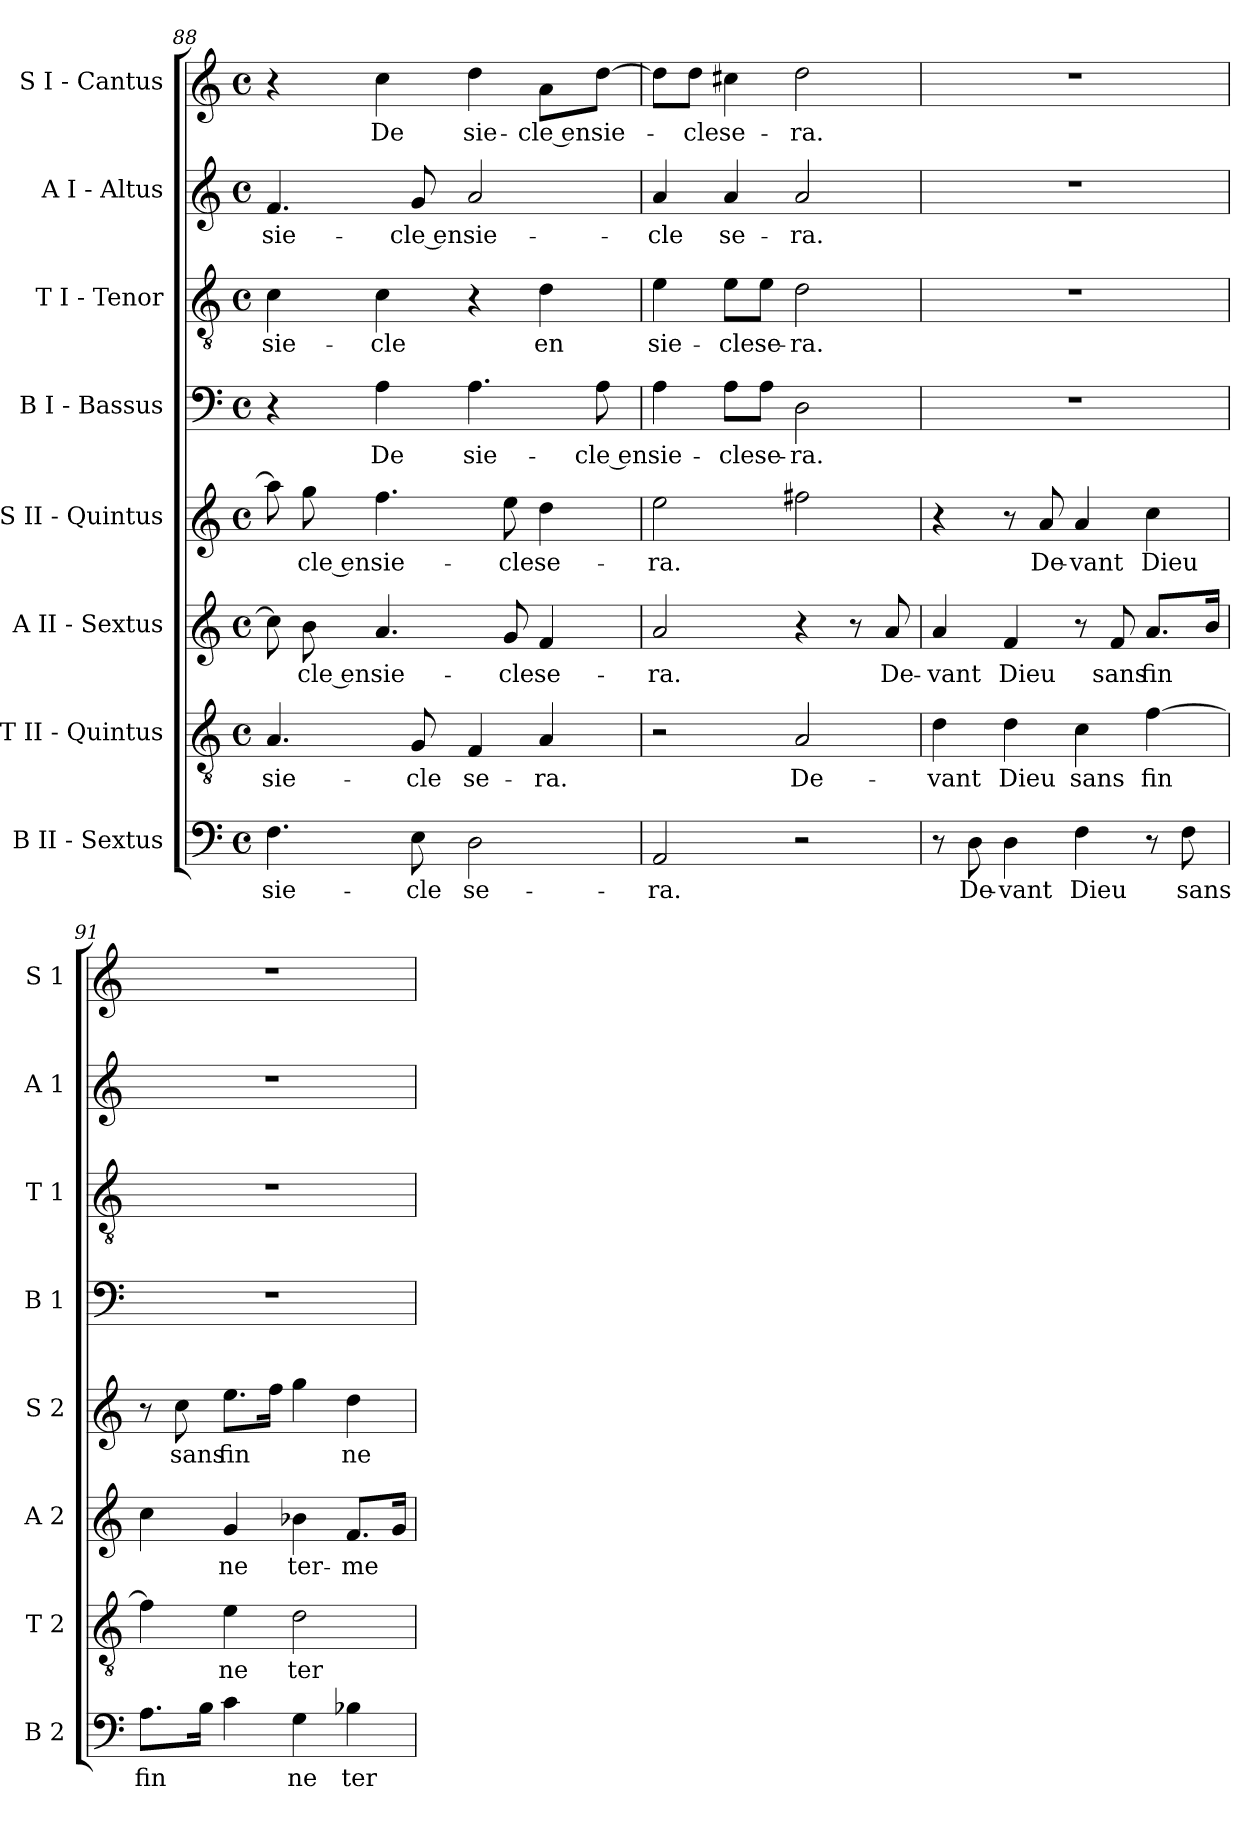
**kern	**text	**kern	**text	**kern	**text	**kern	**text	**kern	**text	**kern	**text	**kern	**text	**kern	**text
*part8	*part8	*part7	*part7	*part6	*part6	*part5	*part5	*part4	*part4	*part3	*part3	*part2	*part2	*part1	*part1
*staff8	*staff8	*staff7	*staff7	*staff6	*staff6	*staff5	*staff5	*staff4	*staff4	*staff3	*staff3	*staff2	*staff2	*staff1	*staff1
*I"B II - Sextus	*	*I"T II - Quintus	*	*I"A II - Sextus	*	*I"S II - Quintus	*	*I"B I - Bassus	*	*I"T I - Tenor	*	*I"A I - Altus	*	*I"S I - Cantus	*
*I'B 2	*	*I'T 2	*	*I'A 2	*	*I'S 2	*	*I'B 1	*	*I'T 1	*	*I'A 1	*	*I'S 1	*
*clefF4	*	*clefGv2	*	*clefG2	*	*clefG2	*	*clefF4	*	*clefGv2	*	*clefG2	*	*clefG2	*
*k[]	*	*k[]	*	*k[]	*	*k[]	*	*k[]	*	*k[]	*	*k[]	*	*k[]	*
*C:	*	*C:	*	*C:	*	*C:	*	*C:	*	*C:	*	*C:	*	*C:	*
*M4/4	*	*M4/4	*	*M4/4	*	*M4/4	*	*M4/4	*	*M4/4	*	*M4/4	*	*M4/4	*
*met(c)	*	*met(c)	*	*met(c)	*	*met(c)	*	*met(c)	*	*met(c)	*	*met(c)	*	*met(c)	*
=88	=88	=88	=88	=88	=88	=88	=88	=88	=88	=88	=88	=88	=88	=88	=88
!	!LO:LY:b	!	!LO:LY:b	!	!	!	!	!	!	!	!LO:LY:b	!	!LO:LY:b	!	!
4.F\	sie-	4.A/	sie-	8cc\]	.	8aa\]	.	4r	.	4c\	sie-	4.f/	sie-	4r	.
!	!	!	!	!	!LO:LY:b	!	!LO:LY:b	!	!	!	!	!	!	!	!
.	.	.	.	8b\	-cle en	8gg\	-cle en	.	.	.	.	.	.	.	.
!	!	!	!	!	!LO:LY:b	!	!LO:LY:b	!	!LO:LY:b	!	!LO:LY:b	!	!	!	!LO:LY:b
.	.	.	.	4.a/	sie-	4.ff\	sie-	4A\	De	4c\	-cle	.	.	4cc\	De
!	!LO:LY:b	!	!LO:LY:b	!	!	!	!	!	!	!	!	!	!LO:LY:b	!	!
8E\	-cle	8G/	-cle	.	.	.	.	.	.	.	.	8g/	-cle en	.	.
!	!LO:LY:b	!	!LO:LY:b	!	!	!	!	!	!LO:LY:b	!	!	!	!LO:LY:b	!	!LO:LY:b
2D\	se-	4F/	se-	.	.	.	.	4.A\	sie-	4r	.	2a/	sie-	4dd\	sie-
!	!	!	!	!	!LO:LY:b	!	!LO:LY:b	!	!	!	!	!	!	!	!
.	.	.	.	8g/	-cle	8ee\	-cle	.	.	.	.	.	.	.	.
!	!	!	!LO:LY:b	!	!LO:LY:b	!	!LO:LY:b	!	!	!	!LO:LY:b	!	!	!	!LO:LY:b
.	.	4A/	-ra.	4f/	se-	4dd\	se-	.	.	4d\	en	.	.	8a\L	-cle en
!	!	!	!	!	!	!	!	!	!LO:LY:b	!	!	!	!	!	!LO:LY:b
.	.	.	.	.	.	.	.	8A\	-cle en	.	.	.	.	[8dd\J	sie-
!!LO:LB:g=z
=89	=89	=89	=89	=89	=89	=89	=89	=89	=89	=89	=89	=89	=89	=89	=89
!	!LO:LY:b	!	!	!	!LO:LY:b	!	!LO:LY:b	!	!LO:LY:b	!	!LO:LY:b	!	!LO:LY:b	!	!
2AA/	-ra.	2r	.	2a/	-ra.	2ee\	-ra.	4A\	sie-	4e\	sie-	4a/	-cle	8dd\L]	.
!	!	!	!	!	!	!	!	!	!	!	!	!	!	!	!LO:LY:b
.	.	.	.	.	.	.	.	.	.	.	.	.	.	8dd\J	-cle
!	!	!	!	!	!	!	!	!	!LO:LY:b	!	!LO:LY:b	!	!LO:LY:b	!	!LO:LY:b
.	.	.	.	.	.	.	.	8A\L	-cle	8e\L	-cle	4a/	se-	4cc#X\	se-
!	!	!	!	!	!	!	!	!	!LO:LY:b	!	!LO:LY:b	!	!	!	!
.	.	.	.	.	.	.	.	8A\J	se-	8e\J	se-	.	.	.	.
!	!	!	!LO:LY:b	!	!	!	!	!	!LO:LY:b	!	!LO:LY:b	!	!LO:LY:b	!	!LO:LY:b
2r	.	2A/	De-	4r	.	2ff#X\	.	2D\	-ra.	2d\	-ra.	2a/	-ra.	2dd\	-ra.
.	.	.	.	8r	.	.	.	.	.	.	.	.	.	.	.
!	!	!	!	!	!LO:LY:b	!	!	!	!	!	!	!	!	!	!
.	.	.	.	8a/	De-	.	.	.	.	.	.	.	.	.	.
=90	=90	=90	=90	=90	=90	=90	=90	=90	=90	=90	=90	=90	=90	=90	=90
!	!	!	!LO:LY:b	!	!LO:LY:b	!	!	!	!	!	!	!	!	!	!
8r	.	4d\	-vant	4a/	-vant	4r	.	1r	.	1r	.	1r	.	1r	.
!	!LO:LY:b	!	!	!	!	!	!	!	!	!	!	!	!	!	!
8D\	De-	.	.	.	.	.	.	.	.	.	.	.	.	.	.
!	!LO:LY:b	!	!LO:LY:b	!	!LO:LY:b	!	!	!	!	!	!	!	!	!	!
4D\	-vant	4d\	Dieu	4f/	Dieu	8r	.	.	.	.	.	.	.	.	.
!	!	!	!	!	!	!	!LO:LY:b	!	!	!	!	!	!	!	!
.	.	.	.	.	.	8a/	De-	.	.	.	.	.	.	.	.
!	!LO:LY:b	!	!LO:LY:b	!	!	!	!LO:LY:b	!	!	!	!	!	!	!	!
4F\	Dieu	4c\	sans	8r	.	4a/	-vant	.	.	.	.	.	.	.	.
!	!	!	!	!	!LO:LY:b	!	!	!	!	!	!	!	!	!	!
.	.	.	.	8f/	sans	.	.	.	.	.	.	.	.	.	.
!	!	!	!LO:LY:b	!	!LO:LY:b	!	!LO:LY:b	!	!	!	!	!	!	!	!
8r	.	[4f\	fin	8.a/L	fin	4cc\	Dieu	.	.	.	.	.	.	.	.
!	!LO:LY:b	!	!	!	!	!	!	!	!	!	!	!	!	!	!
8F\	sans	.	.	.	.	.	.	.	.	.	.	.	.	.	.
.	.	.	.	16b/Jk	.	.	.	.	.	.	.	.	.	.	.
=91	=91	=91	=91	=91	=91	=91	=91	=91	=91	=91	=91	=91	=91	=91	=91
!	!LO:LY:b	!	!	!	!	!	!	!	!	!	!	!	!	!	!
8.A\L	fin	4f\]	.	4cc\	.	8r	.	1r	.	1r	.	1r	.	1r	.
!	!	!	!	!	!	!	!LO:LY:b	!	!	!	!	!	!	!	!
.	.	.	.	.	.	8cc\	sans	.	.	.	.	.	.	.	.
16B\Jk	.	.	.	.	.	.	.	.	.	.	.	.	.	.	.
!	!	!	!LO:LY:b	!	!LO:LY:b	!	!LO:LY:b	!	!	!	!	!	!	!	!
4c\	.	4e\	ne	4g/	ne	8.ee\L	fin	.	.	.	.	.	.	.	.
.	.	.	.	.	.	16ff\Jk	.	.	.	.	.	.	.	.	.
!	!LO:LY:b	!	!LO:LY:b	!	!LO:LY:b	!	!	!	!	!	!	!	!	!	!
4G\	ne	2d\	ter-	4b-X\	ter-	4gg\	.	.	.	.	.	.	.	.	.
!	!LO:LY:b	!	!	!	!LO:LY:b	!	!LO:LY:b	!	!	!	!	!	!	!	!
4B-X\	ter-	.	.	8.f/L	-me	4dd\	ne	.	.	.	.	.	.	.	.
.	.	.	.	16g/Jk	.	.	.	.	.	.	.	.	.	.	.
=	=	=	=	=	=	=	=	=	=	=	=	=	=	=	=
*-	*-	*-	*-	*-	*-	*-	*-	*-	*-	*-	*-	*-	*-	*-	*-
